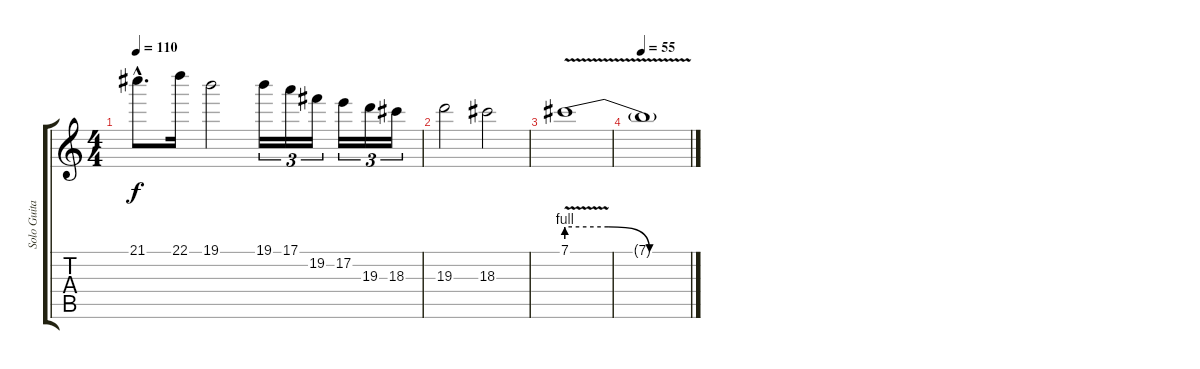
\track ("Solo Guitar " "Solo Guita") {instrument overdrivenguitar}
\staff {score tabs}
\tuning (E4 B3 G3 D3 A2 E2) {hide}
\ts (4 4)
\tempo 110
\clef g2
\ks c
21.1{hac}.8{d dy f} 22.1.16 19.1.2 19.1.16{tu (3 2)} 17.1.16{tu (3 2)} 19.2.16{tu (3 2)} 17.2.16{tu (3 2)} 19.3.16{tu (3 2)} 18.3.16{tu (3 2)} |
19.3.2 18.3.2 |
7.1{be (custom 0 4 20 4 40 0 60 0) v}.1 |
\tempo 55
7.1{t}.1
